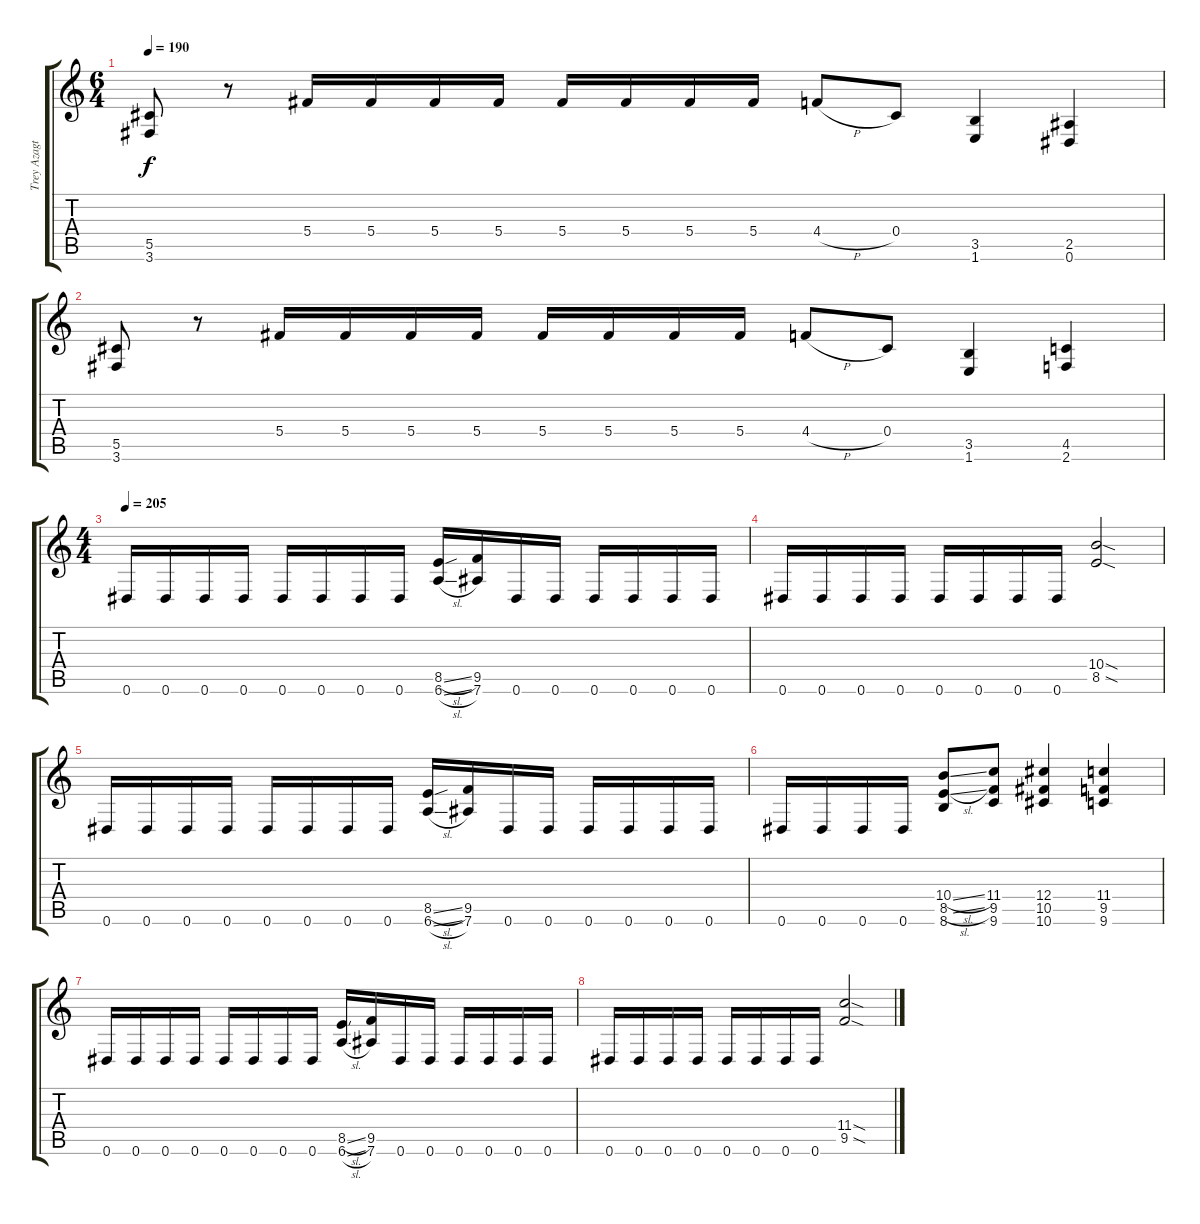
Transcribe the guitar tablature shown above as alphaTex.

\track ("Trey Azagthoth" "Trey Azagt") {instrument overdrivenguitar}
\staff {score tabs}
\tuning (Eb4 Bb3 Gb3 Db3 Ab2 Eb2) {hide}
\ts (6 4)
\tempo 190
\clef g2
\ks c
(5.5 3.6).8{dy f} r.8 5.4.16 5.4.16 5.4.16 5.4.16 5.4.16 5.4.16 5.4.16 5.4.16 4.4{h}.8 0.4.8 (3.5 1.6).4 (2.5 0.6).4 |
(5.5 3.6).8 r.8 5.4.16 5.4.16 5.4.16 5.4.16 5.4.16 5.4.16 5.4.16 5.4.16 4.4{h}.8 0.4.8 (3.5 1.6).4 (4.5 2.6).4 |
\ts (4 4)
\tempo 205
0.6.16 0.6.16 0.6.16 0.6.16 0.6.16 0.6.16 0.6.16 0.6.16 (8.5{sl} 6.6{sl}).16 (9.5 7.6).16 0.6.16 0.6.16 0.6.16 0.6.16 0.6.16 0.6.16 |
0.6.16 0.6.16 0.6.16 0.6.16 0.6.16 0.6.16 0.6.16 0.6.16 (10.4{sod} 8.5{sod}).2 |
0.6.16 0.6.16 0.6.16 0.6.16 0.6.16 0.6.16 0.6.16 0.6.16 (8.5{sl} 6.6{sl}).16 (9.5 7.6).16 0.6.16 0.6.16 0.6.16 0.6.16 0.6.16 0.6.16 |
0.6.16 0.6.16 0.6.16 0.6.16 (10.4{sl} 8.5{sl} 8.6).8 (11.4 9.5 9.6).8 (12.4 10.5 10.6).4 (11.4 9.5 9.6).4 |
0.6.16 0.6.16 0.6.16 0.6.16 0.6.16 0.6.16 0.6.16 0.6.16 (8.5{sl} 6.6{sl}).16 (9.5 7.6).16 0.6.16 0.6.16 0.6.16 0.6.16 0.6.16 0.6.16 |
0.6.16 0.6.16 0.6.16 0.6.16 0.6.16 0.6.16 0.6.16 0.6.16 (11.4{sod} 9.5{sod}).2
